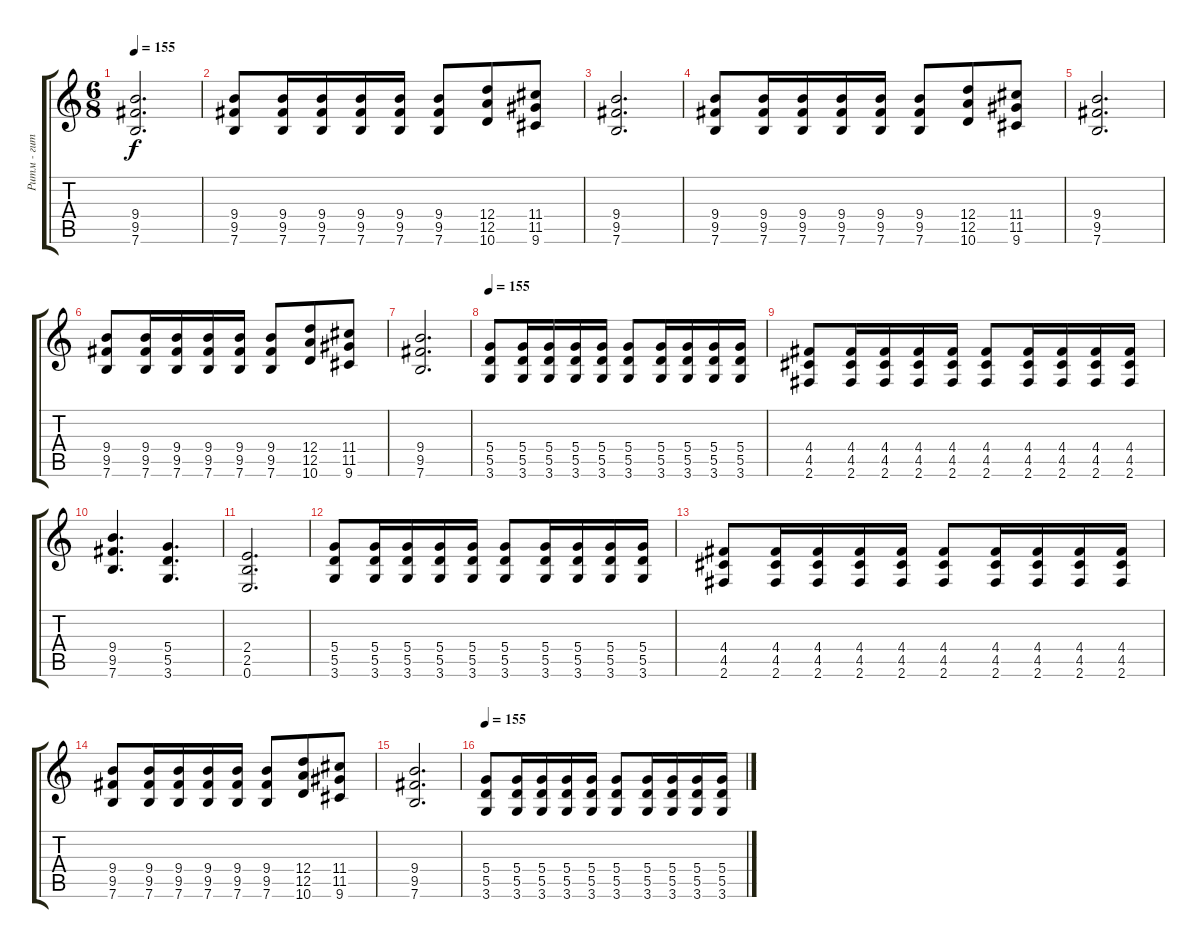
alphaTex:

\track ("Ритм - гитара" "Ритм - гит") {instrument distortionguitar}
\staff {score tabs}
\tuning (E4 B3 G3 D3 A2 E2) {hide}
\ts (6 8)
\tempo 155
\clef g2
\ks c
(9.4 9.5 7.6).2{d dy f} |
(9.4 9.5 7.6).8 (9.4 9.5 7.6).16 (9.4 9.5 7.6).16 (9.4 9.5 7.6).16 (9.4 9.5 7.6).16 (9.4 9.5 7.6).8 (12.4 12.5 10.6).8 (11.4 11.5 9.6).8 |
(9.4 9.5 7.6).2{d} |
(9.4 9.5 7.6).8 (9.4 9.5 7.6).16 (9.4 9.5 7.6).16 (9.4 9.5 7.6).16 (9.4 9.5 7.6).16 (9.4 9.5 7.6).8 (12.4 12.5 10.6).8 (11.4 11.5 9.6).8 |
(9.4 9.5 7.6).2{d} |
(9.4 9.5 7.6).8 (9.4 9.5 7.6).16 (9.4 9.5 7.6).16 (9.4 9.5 7.6).16 (9.4 9.5 7.6).16 (9.4 9.5 7.6).8 (12.4 12.5 10.6).8 (11.4 11.5 9.6).8 |
(9.4 9.5 7.6).2{d} |
\tempo 155
(5.4 5.5 3.6).8 (5.4 5.5 3.6).16 (5.4 5.5 3.6).16 (5.4 5.5 3.6).16 (5.4 5.5 3.6).16 (5.4 5.5 3.6).8 (5.4 5.5 3.6).16 (5.4 5.5 3.6).16 (5.4 5.5 3.6).16 (5.4 5.5 3.6).16 |
(4.4 4.5 2.6).8 (4.4 4.5 2.6).16 (4.4 4.5 2.6).16 (4.4 4.5 2.6).16 (4.4 4.5 2.6).16 (4.4 4.5 2.6).8 (4.4 4.5 2.6).16 (4.4 4.5 2.6).16 (4.4 4.5 2.6).16 (4.4 4.5 2.6).16 |
(9.4 9.5 7.6).4{d} (5.4 5.5 3.6).4{d} |
(2.4 2.5 0.6).2{d} |
(5.4 5.5 3.6).8 (5.4 5.5 3.6).16 (5.4 5.5 3.6).16 (5.4 5.5 3.6).16 (5.4 5.5 3.6).16 (5.4 5.5 3.6).8 (5.4 5.5 3.6).16 (5.4 5.5 3.6).16 (5.4 5.5 3.6).16 (5.4 5.5 3.6).16 |
(4.4 4.5 2.6).8 (4.4 4.5 2.6).16 (4.4 4.5 2.6).16 (4.4 4.5 2.6).16 (4.4 4.5 2.6).16 (4.4 4.5 2.6).8 (4.4 4.5 2.6).16 (4.4 4.5 2.6).16 (4.4 4.5 2.6).16 (4.4 4.5 2.6).16 |
(9.4 9.5 7.6).8 (9.4 9.5 7.6).16 (9.4 9.5 7.6).16 (9.4 9.5 7.6).16 (9.4 9.5 7.6).16 (9.4 9.5 7.6).8 (12.4 12.5 10.6).8 (11.4 11.5 9.6).8 |
(9.4 9.5 7.6).2{d} |
\tempo 155
(5.4 5.5 3.6).8 (5.4 5.5 3.6).16 (5.4 5.5 3.6).16 (5.4 5.5 3.6).16 (5.4 5.5 3.6).16 (5.4 5.5 3.6).8 (5.4 5.5 3.6).16 (5.4 5.5 3.6).16 (5.4 5.5 3.6).16 (5.4 5.5 3.6).16
